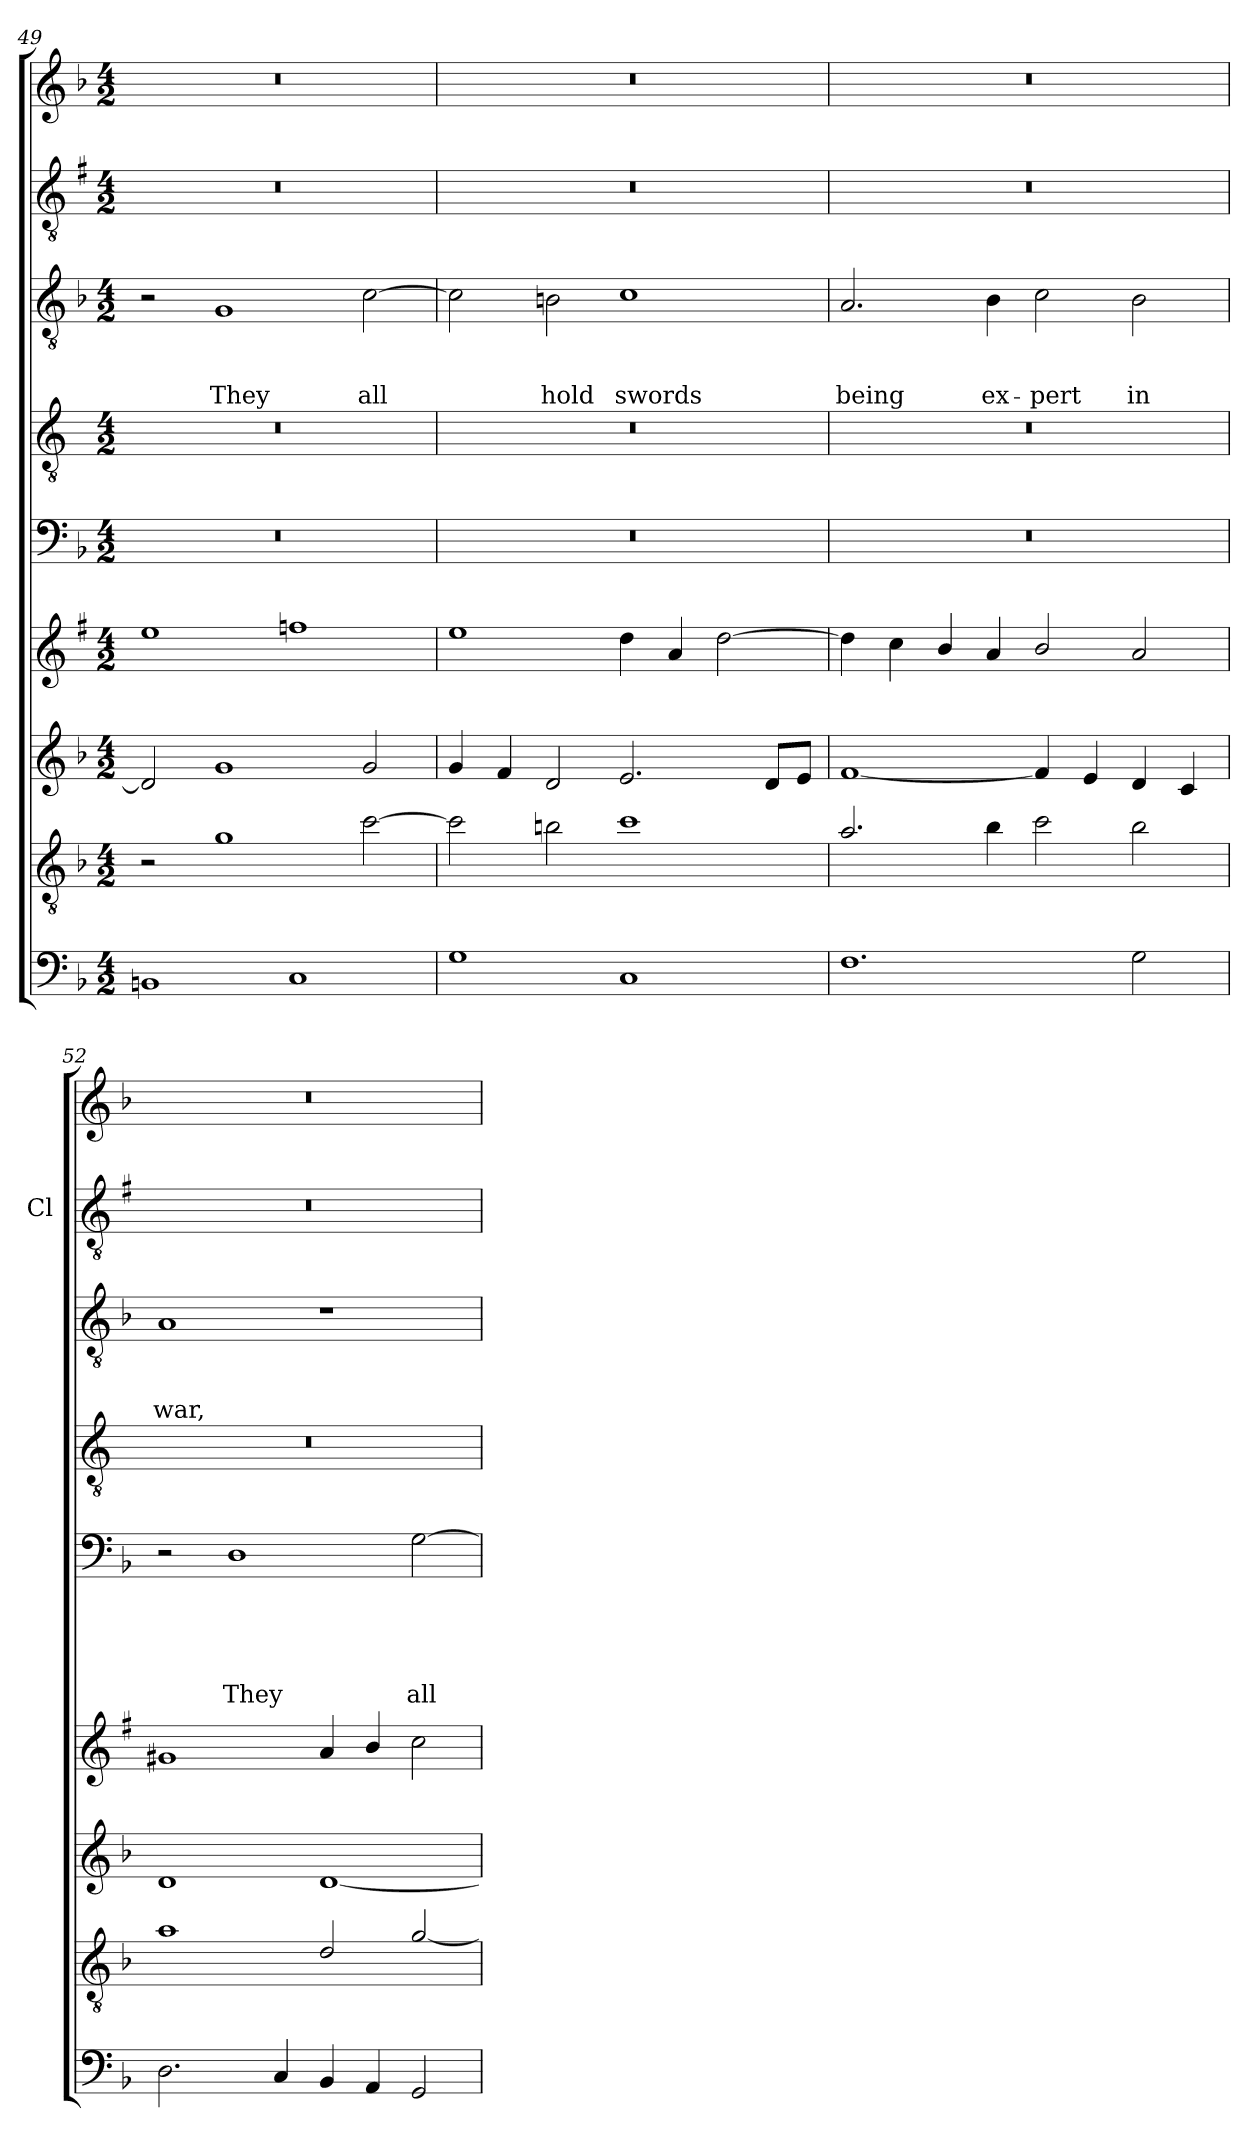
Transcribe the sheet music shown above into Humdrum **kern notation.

**kern	**kern	**kern	**kern	**kern	**text	**text	**text	**text	**text	**kern	**kern	**text	**text	**text	**kern	**kern
*part9	*part8	*part7	*part6	*part5	*part5	*part5	*part5	*part5	*part5	*part4	*part3	*part3	*part3	*part3	*part2	*part1
*staff9	*staff8	*staff7	*staff6	*staff5	*staff5	*staff5	*staff5	*staff5	*staff5	*staff4	*staff3	*staff3	*staff3	*staff3	*staff2	*staff1
*	*	*	*	*	*	*	*	*	*	*	*	*	*	*	*I'Cl	*
*clefF4	*clefGv2	*clefG2	*clefG2	*clefF4	*	*	*	*	*	*clefGv2	*clefGv2	*	*	*	*clefGv2	*clefG2
*	*ITrd8c14	*	*ITrd1c2	*	*	*	*	*	*	*ITrd4c7	*	*	*	*	*ITrd1c2	*
*k[b-]	*k[b-]	*k[b-]	*k[b-]	*k[b-]	*	*	*	*	*	*k[b-]	*k[b-]	*	*	*	*k[b-]	*k[b-]
*d:	*d:	*d:	*d:	*d:	*	*	*	*	*	*d:	*d:	*	*	*	*d:	*d:
*M4/2	*M4/2	*M4/2	*M4/2	*M4/2	*	*	*	*	*	*M4/2	*M4/2	*	*	*	*M4/2	*M4/2
=49	=49	=49	=49	=49	=49	=49	=49	=49	=49	=49	=49	=49	=49	=49	=49	=49
1BBn	2r	2d/]	1dd	0r	.	.	.	.	.	0r	2r	.	.	.	0r	0r
!	!	!	!	!	!	!	!	!	!	!	!	!	!	!LO:LY:b	!	!
.	1G	1g	.	.	.	.	.	.	.	.	1G	.	.	They	.	.
1C	.	.	1ee-X	.	.	.	.	.	.	.	.	.	.	.	.	.
!	!	!	!	!	!	!	!	!	!	!	!	!	!	!LO:LY:b	!	!
.	[2c\	2g/	.	.	.	.	.	.	.	.	[2c\	.	.	all	.	.
=50	=50	=50	=50	=50	=50	=50	=50	=50	=50	=50	=50	=50	=50	=50	=50	=50
1G	2c\]	4g/	1dd	0r	.	.	.	.	.	0r	2c\]	.	.	.	0r	0r
.	.	4f/	.	.	.	.	.	.	.	.	.	.	.	.	.	.
!	!	!	!	!	!	!	!	!	!	!	!	!	!	!LO:LY:b	!	!
.	2Bn\	2d/	.	.	.	.	.	.	.	.	2Bn\	.	.	hold	.	.
!	!	!	!	!	!	!	!	!	!	!	!	!	!	!LO:LY:b	!	!
1C	1c	2.e/	4cc\	.	.	.	.	.	.	.	1c	.	.	swords	.	.
.	.	.	4g/	.	.	.	.	.	.	.	.	.	.	.	.	.
.	.	.	[2cc\	.	.	.	.	.	.	.	.	.	.	.	.	.
.	.	8d/L	.	.	.	.	.	.	.	.	.	.	.	.	.	.
.	.	8e/J	.	.	.	.	.	.	.	.	.	.	.	.	.	.
!!LO:LB:g=z
=51	=51	=51	=51	=51	=51	=51	=51	=51	=51	=51	=51	=51	=51	=51	=51	=51
!	!	!	!	!	!	!	!	!	!	!	!	!	!	!LO:LY:b	!	!
1.F	2.A/	[1f	4cc\]	0r	.	.	.	.	.	0r	2.A/	.	.	being	0r	0r
.	.	.	4b-\	.	.	.	.	.	.	.	.	.	.	.	.	.
.	.	.	4a/	.	.	.	.	.	.	.	.	.	.	.	.	.
!	!	!	!	!	!	!	!	!	!	!	!	!	!	!LO:LY:b	!	!
.	4B-\	.	4g/	.	.	.	.	.	.	.	4B-\	.	.	ex-	.	.
!	!	!	!	!	!	!	!	!	!	!	!	!	!	!LO:LY:b	!	!
.	2c\	4f/]	2a/	.	.	.	.	.	.	.	2c\	.	.	-pert	.	.
.	.	4e/	.	.	.	.	.	.	.	.	.	.	.	.	.	.
!	!	!	!	!	!	!	!	!	!	!	!	!	!	!LO:LY:b	!	!
2G\	2B-\	4d/	2g/	.	.	.	.	.	.	.	2B-\	.	.	in	.	.
.	.	4c/	.	.	.	.	.	.	.	.	.	.	.	.	.	.
=52	=52	=52	=52	=52	=52	=52	=52	=52	=52	=52	=52	=52	=52	=52	=52	=52
!	!	!	!	!	!	!	!	!	!	!	!	!	!	!LO:LY:b	!	!
2.D\	1A	1d	1f#X	2r	.	.	.	.	.	0r	1A	.	.	war,	0r	0r
!	!	!	!	!	!	!	!	!	!LO:LY:b	!	!	!	!	!	!	!
.	.	.	.	1D	.	.	.	.	They	.	.	.	.	.	.	.
4C/	.	.	.	.	.	.	.	.	.	.	.	.	.	.	.	.
4BB-/	2D/	[1d	4g/	.	.	.	.	.	.	.	1r	.	.	.	.	.
4AA/	.	.	4a/	.	.	.	.	.	.	.	.	.	.	.	.	.
!	!	!	!	!	!	!	!	!	!LO:LY:b	!	!	!	!	!	!	!
2GG/	[2G/	.	2b-\	[2G\	.	.	.	.	all	.	.	.	.	.	.	.
=	=	=	=	=	=	=	=	=	=	=	=	=	=	=	=	=
*-	*-	*-	*-	*-	*-	*-	*-	*-	*-	*-	*-	*-	*-	*-	*-	*-
